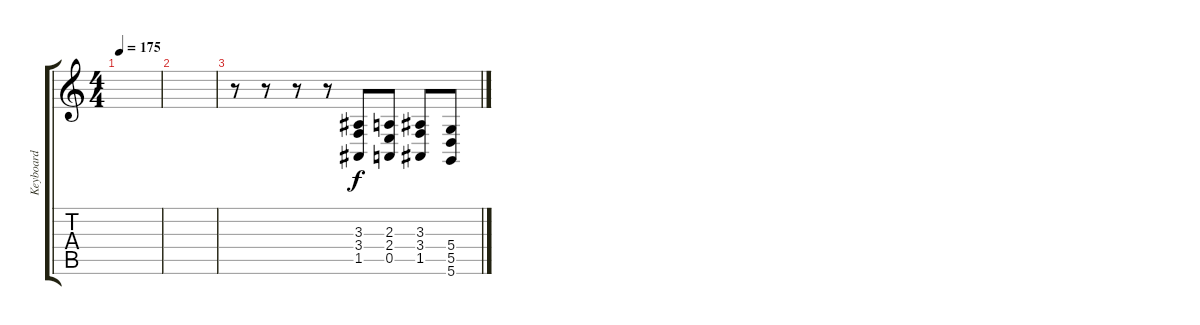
\track ("Keyboard" "Keyboard") {instrument harpsichord}
\staff {score tabs}
\tuning (E4 B3 G3 D3 A2 D2) {hide}
\ts (4 4)
\tempo 175
\clef g2
\ks c
|
|
r.8 r.8 r.8 r.8 (3.3 3.4 1.5).8 (2.3 2.4 0.5).8 (3.3 3.4 1.5).8 (5.4 5.5 5.6).8
